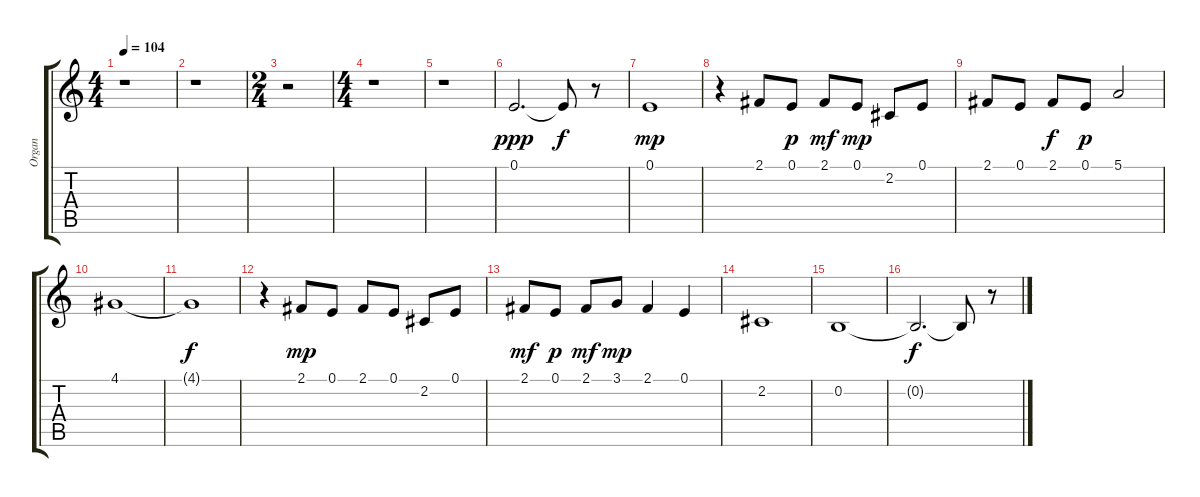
\track ("Organ" "Organ") {instrument tremolostrings}
\staff {score tabs}
\tuning (E4 B3 G3 D3 A2 E2) {hide}
\ts (4 4)
\tempo 104
\clef g2
\ks c
r.1{dy f} |
r.1 |
\ts (2 4)
r.2 |
\ts (4 4)
r.1 |
r.1 |
0.1.2{d dy ppp} 0.1{t}.8{dy f} r.8 |
0.1.1{dy mp} |
r.4 2.1.8 0.1.8{dy p} 2.1.8{dy mf} 0.1.8{dy mp} 2.2.8 0.1.8 |
2.1.8 0.1.8 2.1.8{dy f} 0.1.8{dy p} 5.1.2 |
4.1.1 |
4.1{t}.1{dy f} |
r.4 2.1.8{dy mp} 0.1.8 2.1.8 0.1.8 2.2.8 0.1.8 |
2.1.8{dy mf} 0.1.8{dy p} 2.1.8{dy mf} 3.1.8{dy mp} 2.1.4 0.1.4 |
2.2.1 |
0.2.1 |
0.2{t}.2{d dy f} 0.2{t}.8 r.8
